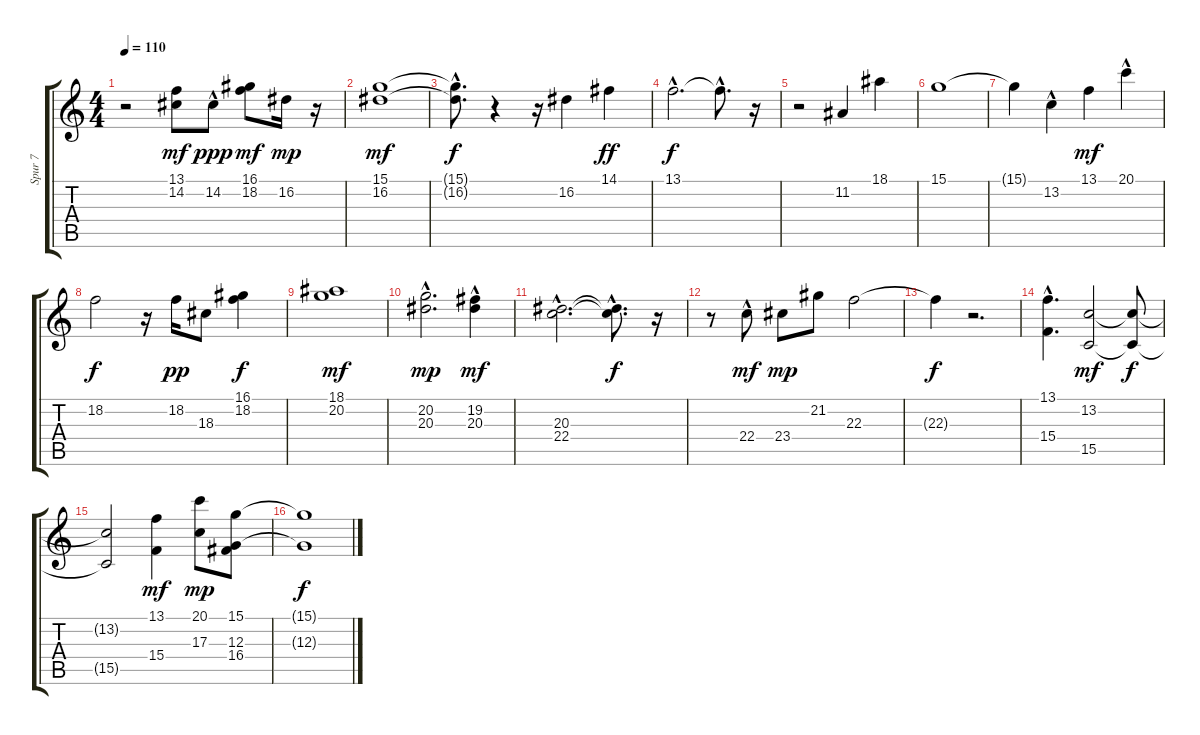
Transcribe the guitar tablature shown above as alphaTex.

\track ("Spur 7" "Spur 7") {instrument electricgrandpiano}
\staff {score tabs}
\tuning (E4 B3 G3 D3 A2 E2) {hide}
\ts (4 4)
\tempo 110
\clef g2
\ks c
r.2{dy f} (13.1 14.2).8{dy mf} 14.2{hac}.8{dy ppp} (16.1 18.2).8{dy mf} 16.2.16{dy mp} r.16 |
(15.1 16.2).1{dy mf} |
(15.1{hac t} 16.2{hac t}).8{d dy f} r.4 r.16 16.2.4 14.1.4{dy ff} |
13.1{hac}.2{d dy f} 13.1{hac t}.8{d} r.16 |
r.2 11.2.4 18.1.4 |
15.1.1 |
15.1{t}.4 13.2{hac}.4 13.1.4{dy mf} 20.1{hac}.4 |
18.2.2{dy f} r.16 18.2.16{dy pp} 18.3.8 (16.1 18.2).4{dy f} |
(18.1 20.2).1{dy mf} |
(20.2 20.3{hac}).2{d dy mp} (19.2{hac} 20.3).4{dy mf} |
(20.3{hac} 22.4{hac}).2{d} (20.3{t} 22.4{hac t}).8{d dy f} r.16 |
r.8 22.4{hac}.8{dy mf} 23.4.8{dy mp} 21.2.8 22.3.2 |
22.3{t}.4{dy f} r.2{d} |
(13.1 15.4{hac}).4{d} (13.2 15.5).2{dy mf} (13.2{t} 15.5{t}).8{dy f} |
(13.2{t} 15.5{t}).2 (13.1 15.4).4{dy mf} (20.1 17.3).8{dy mp} (15.1 12.3 16.4).8 |
(15.1{t} 12.3{t}).1{dy f}
